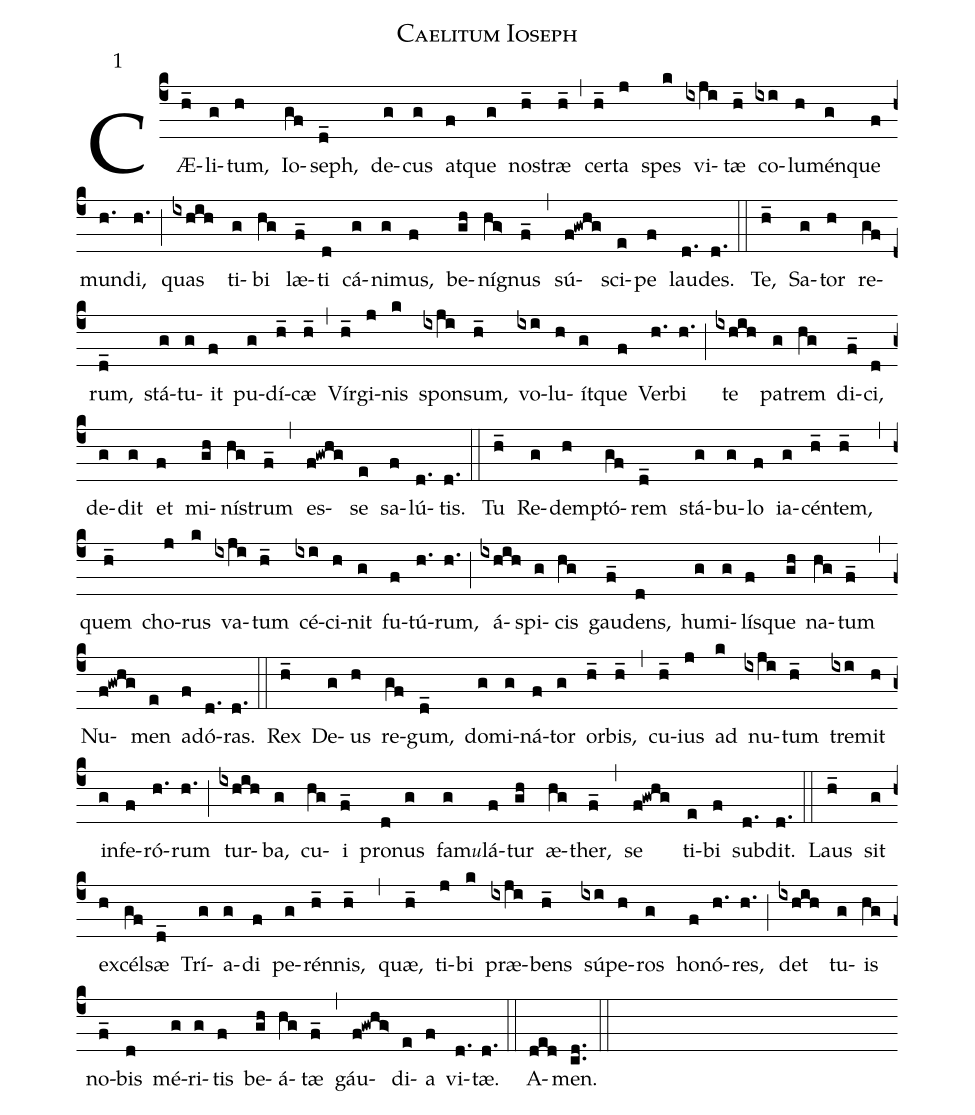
name: Caelitum Ioseph;
mode: 1;
%%
(c4)
CÆ(h_)li(g)tum,(h) Io(gf)seph,(d_) de(g)cus(g) at(f)que(g) no(h_)stræ(h_) (,)
cer(h_)ta(j) spes(k) vi(ixji)tæ(h_) co(ixi)lu(h)mén(g)que(f) mun(h.)di,(h.) (;)
quas(ixhih) ti(g)bi(hg) læ(f_)ti(d) cá(g)ni(g)mus,(f) be(gh)ní(hg>)gnus(f_) (,)
sú(f!gwhg)sci(e)pe(f) lau(d.)des.(d.) (::)

Te,(h_) Sa(g)tor(h) re(gf)rum,(d_) stá(g)tu(g)it(f) pu(g)dí(h_)cæ(h_) (,)
Vír(h_)gi(j)nis(k) spon(ixji)sum,(h_) vo(ixi)lu(h)ít(g)que(f) Ver(h.)bi(h.) (;)
te(ixhih) pa(g)trem(hg) di(f_)ci,(d) de(g)dit(g) et(f) mi(gh)ní(hg)strum(f_) (,)
es(f!gwhg)se(e) sa(f)lú(d.)tis.(d.) (::)

Tu(h_) Re(g)dem(h)ptó(gf)rem(d_) stá(g)bu(g)lo(f) ia(g)cén(h_)tem,(h_) (,)
quem(h_) cho(j)rus(k) va(ixji)tum(h_) cé(ixi)ci(h)nit(g) fu(f)tú(h.)rum,(h.) (;)
á(ixhih)spi(g)cis(hg) gau(f_)dens,(d) hu(g)mi(g)lís(f)que(gh) na(hg)tum(f_) (,)
Nu(f!gwhg)men(e) a(f)dó(d.)ras.(d.) (::)

Rex(h_) De(g)us(h) re(gf)gum,(d_) do(g)mi(g)ná(f)tor(g) or(h_)bis,(h_) (,)
cu(h_)ius(j) ad(k) nu(ixji)tum(h_) tre(ixi)mit(h) in(g)fe(f)ró(h.)rum(h.) (;)
tur(ixhih)ba,(g) cu(hg)i(f_) pro(d)nus(g) fa(g)m<e>u</e>l{á}(f)tur(gh) æ(hg)ther,(f_) (,)
se(f!gwhg) ti(e)bi(f) sub(d.)dit.(d.) (::)

Laus(h_) sit(g) ex(h)cél(gf)sæ(d_) Trí(g)a(g)di(f) pe(g)rén(h_)nis,(h_) (,)
quæ,(h_) ti(j)bi(k) præ(ixji)bens(h_) sú(ixi)pe(h)ros(g) ho(f)nó(h.)res,(h.) (;)
det(ixhih) tu(g)is(hg) no(f_)bis(d) mé(g)ri(g)tis(f) be(gh)á(hg)tæ(f_) (,)
gáu(f!gwhg>)di(e)a(f) vi(d.)tæ.(d.) (::)

A(ded)men.(cd..) (::)
